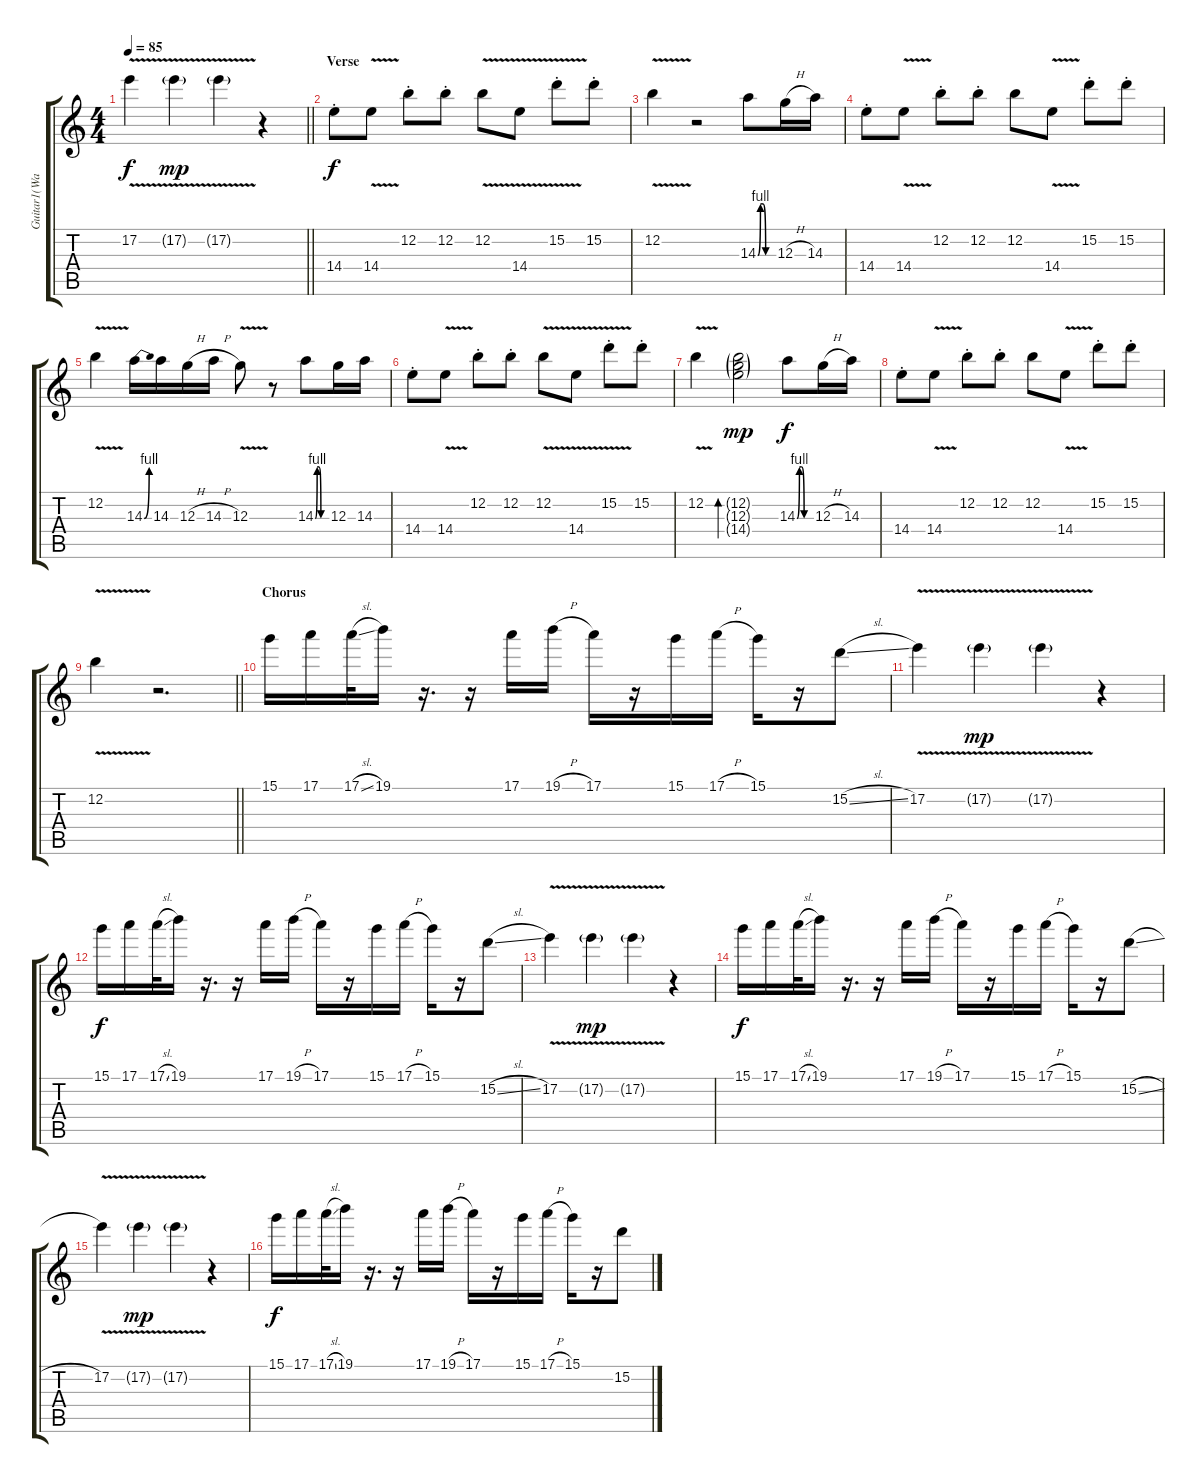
\track ("Guitar1(WahWah)" "Guitar1(Wa") {instrument distortionguitar}
\staff {score tabs}
\tuning (E4 B3 G3 D3 A2 E2) {hide}
\ts (4 4)
\tempo 85
\clef g2
\barLineRight lightlight
\ks c
17.2{v}.4{dy f} 17.2{v g}.4{dy mp} 17.2{v g}.4 r.4 |
\section ("" "Verse")
14.4{st}.8{dy f} 14.4{v}.8 12.2{st}.8 12.2{st}.8 12.2{v}.8 14.4{v}.8 15.2{v st}.8 15.2{st}.8 |
12.2{v}.4 r.2 14.3{be (custom 0 0 10 4 20 4 30 0 60 0)}.8 12.3{h}.16 14.3.16 |
14.4{st}.8 14.4{v}.8 12.2{st}.8 12.2{st}.8 12.2.8 14.4{v}.8 15.2{st}.8 15.2{st}.8 |
12.2{v}.4 14.3{be (bend 0 0 60 4)}.16 14.3.16 12.3{h}.16 14.3{h}.16 12.3{v}.8 r.8 14.3{be (custom 0 0 10 4 20 4 30 0 60 0)}.8 12.3.16 14.3.16 |
14.4{st}.8 14.4{v}.8 12.2{st}.8 12.2{st}.8 12.2{v}.8 14.4{v}.8 15.2{v st}.8 15.2{st}.8 |
12.2{v}.4 (12.2{g} 12.3{g} 14.4{g}).2{bd 240 dy mp} 14.3{be (custom 0 0 10 4 20 4 30 0 60 0)}.8{dy f} 12.3{h}.16 14.3.16 |
14.4{st}.8 14.4{v}.8 12.2{st}.8 12.2{st}.8 12.2.8 14.4{v}.8 15.2{st}.8 15.2{st}.8 |
\barLineRight lightlight
12.2{v}.4 r.2{d} |
\section ("" "Chorus")
15.1.16 17.1.16 17.1{sl}.32 19.1.16 r.16{d} r.16 17.1.16 19.1{h}.16 17.1.16 r.16 15.1.16 17.1{h}.16 15.1.16 r.16 15.2{sl}.8 |
17.2{v}.4 17.2{v g}.4{dy mp} 17.2{v g}.4 r.4 |
15.1.16{dy f} 17.1.16 17.1{sl}.32 19.1.16 r.16{d} r.16 17.1.16 19.1{h}.16 17.1.16 r.16 15.1.16 17.1{h}.16 15.1.16 r.16 15.2{sl}.8 |
17.2{v}.4 17.2{v g}.4{dy mp} 17.2{v g}.4 r.4 |
15.1.16{dy f} 17.1.16 17.1{sl}.32 19.1.16 r.16{d} r.16 17.1.16 19.1{h}.16 17.1.16 r.16 15.1.16 17.1{h}.16 15.1.16 r.16 15.2{sl}.8 |
17.2{v}.4 17.2{v g}.4{dy mp} 17.2{v g}.4 r.4 |
15.1.16{dy f} 17.1.16 17.1{sl}.32 19.1.16 r.16{d} r.16 17.1.16 19.1{h}.16 17.1.16 r.16 15.1.16 17.1{h}.16 15.1.16 r.16 15.2{sl}.8
